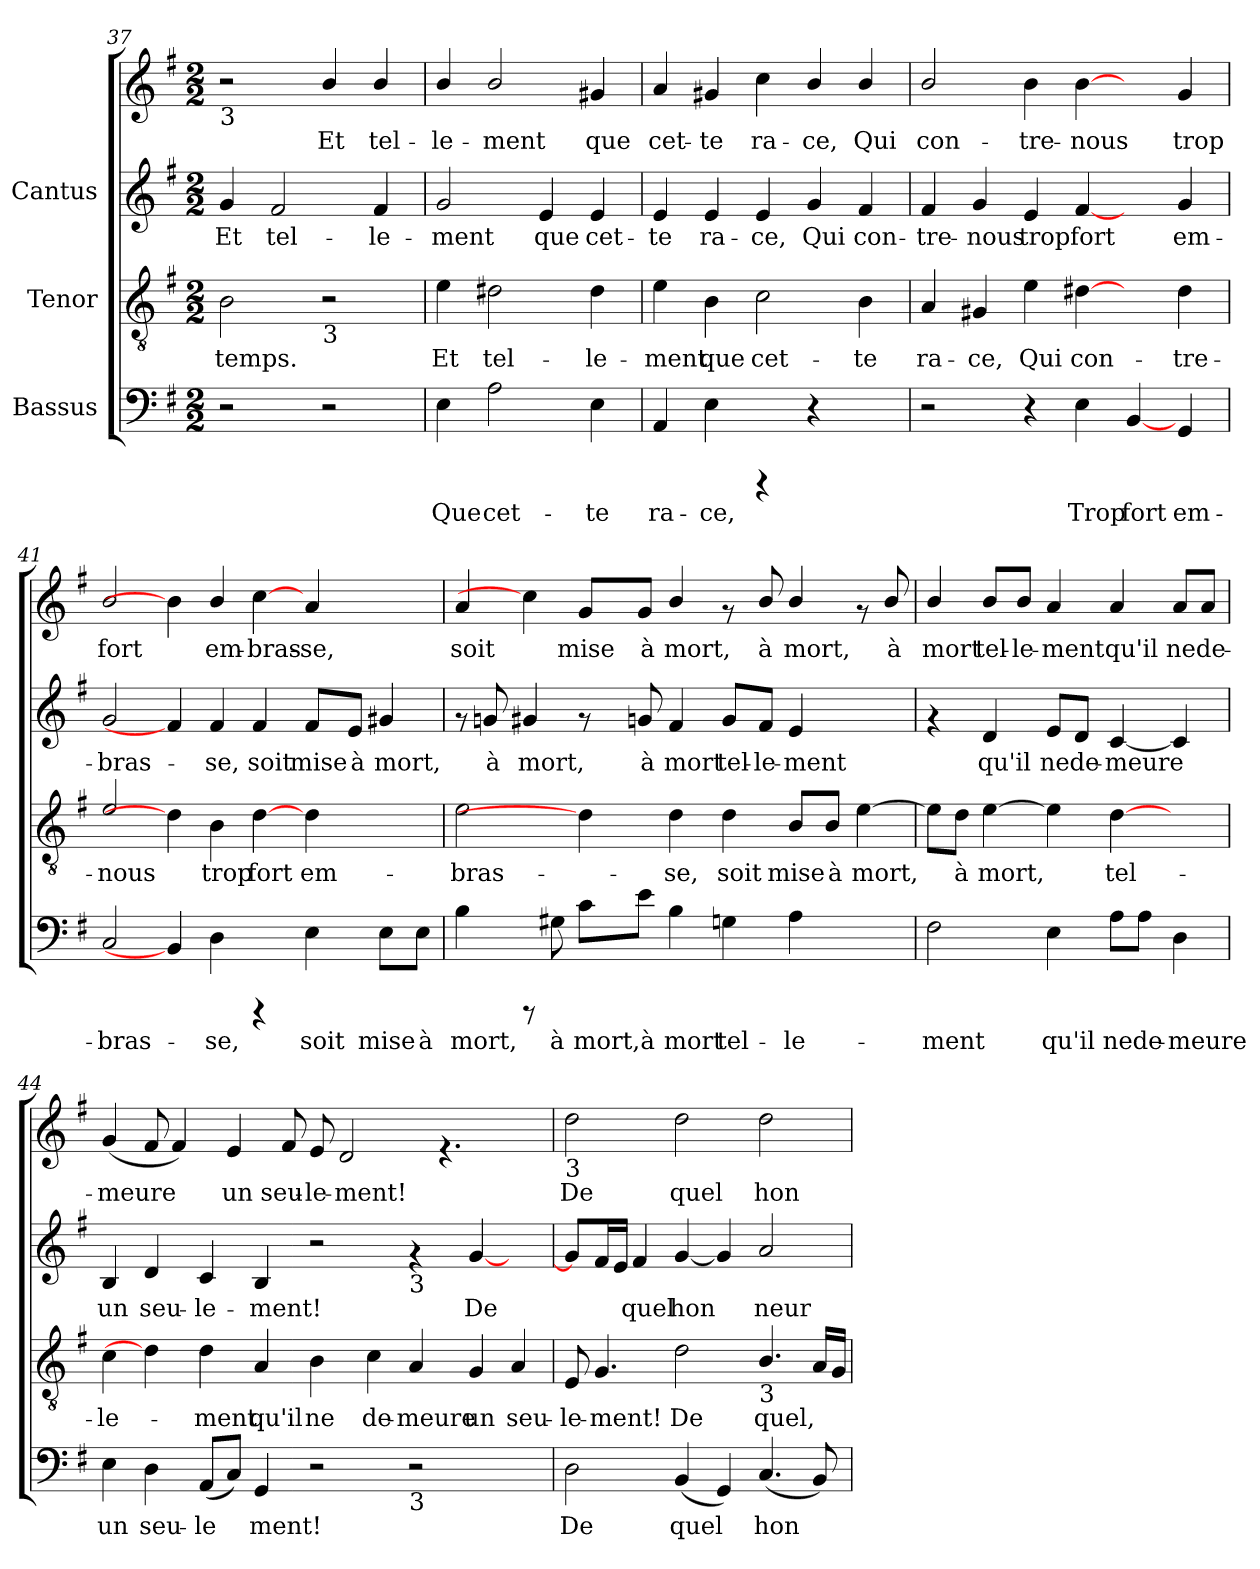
**kern	**text	**kern	**text	**kern	**text	**kern	**text
*part3	*part3	*part2	*part2	*part1	*part1	*part1	*part1
*staff4	*staff4	*staff3	*staff3	*staff2	*staff2	*staff1	*staff1
*I"Bassus	*	*I"Tenor	*	*I"Cantus	*	*	*
!!LO:LB:g=z
*clefF4	*	*clefGv2	*	*clefG2	*	*clefG2	*
*k[f#]	*	*k[f#]	*	*k[f#]	*	*k[f#]	*
*G:	*	*G:	*	*G:	*	*G:	*
*M2/2	*	*M2/2	*	*M2/2	*	*M2/2	*
=37	=37	=37	=37	=37	=37	=37	=37
!	!	!	!	!	!	!LO:TX:b:t=3	!
!	!	!	!LO:LY:b:cj	!	!LO:LY:b:cj	!	!
2r	.	2B\	temps.	4g/	-Et	2r	.
!	!	!	!	!	!LO:LY:b:cj	!	!
.	.	.	.	2f#/	tel-	.	.
!	!	!LO:TX:b:t=3	!	!	!	!	!
!	!	!	!	!	!	!	!LO:LY:b
2r	.	2r	.	.	.	4b/	Et
!	!	!	!	!	!LO:LY:b:cj	!	!LO:LY:b
.	.	.	.	4f#/	-le-	4b/	tel-
!!LO:PB:g=z
=38	=38	=38	=38	=38	=38	=38	=38
!	!LO:LY:b:cj	!	!LO:LY:b:cj	!	!LO:LY:b:cj	!	!LO:LY:b
4E\	Que	4e\	Et	2g/	ment	4b/	-le-
!	!LO:LY:b:cj	!	!LO:LY:b:cj	!	!	!	!LO:LY:b
2A\	cet-	2d#X\	tel-	.	.	2b/	-ment
!	!	!	!	!	!LO:LY:b:cj	!	!
.	.	.	.	4e/	que	.	.
!	!LO:LY:b:cj	!	!LO:LY:b:cj	!	!LO:LY:b:cj	!	!LO:LY:b
4E\	-te	4d#\	-le-	4e/	cet-	4g#X/	que
!!LO:LB:g=z
=39	=39	=39	=39	=39	=39	=39	=39
!	!LO:LY:b:cj	!	!LO:LY:b:cj	!	!LO:LY:b:cj	!	!LO:LY:b
4AA/	ra-	4e\	-ment	4e/	te	4a/	-cet-
!	!LO:LY:b:cj	!	!LO:LY:b:cj	!	!LO:LY:b:cj	!	!LO:LY:b
4E\	-ce,	4B\	que	4e/	ra-	4g#X/	-te
!	!	!	!LO:LY:b:cj	!	!LO:LY:b:cj	!	!LO:LY:b
4rCCC	.	2c\	cet-	4e/	-ce,	4cc\	ra-
!	!	!	!	!	!LO:LY:b:cj	!	!LO:LY:b
4r	.	.	.	4g/	Qui	4b/	-ce,
!	!	!	!LO:LY:b:cj	!	!LO:LY:b:cj	!	!LO:LY:b
4ryy	.	4B\	-te	4f#/	con-	4b/	Qui
!!LO:LB:g=z
=40	=40	=40	=40	=40	=40	=40	=40
!	!	!	!LO:LY:b:cj	!	!LO:LY:b:cj	!	!LO:LY:b
2r	.	4A/	ra-	4f#/	tre-	2b/	-con-
!	!	!	!LO:LY:b:cj	!	!LO:LY:b:cj	!	!
.	.	4G#X/	-ce,	4g/	-nous	.	.
!	!	!	!LO:LY:a:cj	!	!LO:LY:a:cj	!	!LO:LY:a
4r	.	4e\	Qui	4e/	trop	4b\	-tre-
!	!LO:LY:b:cj	!	!LO:LY:a:cj	!	!LO:LY:a:cj	!	!LO:LY:a
4E\	Trop	[4d#X\	con-	[4f#/	fort	[4b\	-nous
!	!LO:LY:b:cj	!	!	!	!	!	!
[4BB/	fort	4ryy	.	4ryy	.	4ryy	.
!	!LO:LY:b:cj	!	!LO:LY:a:cj	!	!LO:LY:a:cj	!	!LO:LY:a
4GG/	em-	4d#\	-tre-	4g/	em-	4g/	trop
!!LO:LB:g=z
=41	=41	=41	=41	=41	=41	=41	=41
!	!LO:LY:b:cj	!	!LO:LY:b:cj	!	!LO:LY:b:cj	!	!LO:LY:b
2C/	-bras-	2e/	-nous	2g/	bras-	2b/	-fort
4BB/]	.	4d#\]	.	4f#/]	.	4b\]	.
!	!LO:LY:b:cj	!	!LO:LY:b:cj	!	!LO:LY:b:cj	!	!LO:LY:b
4D\	-se,	4B\	trop	4f#/	-se,	4b/	em-
!	!	!	!LO:LY:b:cj	!	!LO:LY:b:cj	!	!LO:LY:b
4rCCC	.	[4d\	fort	4f#/	soit	[4cc\	-bras-
!	!LO:LY:b:cj	!	!LO:LY:b:cj	!	!LO:LY:b:cj	!	!LO:LY:b
4E\	soit	4d\	em-	8f#/L	mise	4a/	-se,
!	!	!	!	!	!LO:LY:b:cj	!	!
.	.	.	.	8e/J	à	.	.
!	!LO:LY:b:cj	!	!	!	!LO:LY:b:cj	!	!
8E\L	mise	4ryy	.	4g#X/	mort,	4ryy	.
!	!LO:LY:b:cj	!	!	!	!	!	!
8E\J	à	.	.	.	.	.	.
!!LO:PB:g=z
=42	=42	=42	=42	=42	=42	=42	=42
!	!LO:LY:b:cj	!	!LO:LY:b:cj	!	!	!	!LO:LY:b
4B\	mort,	2e\	-bras-	8rf	.	4a/	soit
!	!	!	!	!	!LO:LY:b:cj	!	!
.	.	.	.	8gn/	à	.	.
!	!	!	!	!	!LO:LY:b:cj	!	!
8rCCC	.	.	.	4g#X/	mort,	4cc\]	.
!	!LO:LY:b:cj	!	!	!	!	!	!
8G#X\	à	.	.	.	.	.	.
!	!LO:LY:b:cj	!	!	!	!	!	!LO:LY:b
8c\L	mort,	4d\]	.	8rf	.	8g/L	mise
!	!LO:LY:b:cj	!	!	!	!LO:LY:b:cj	!	!LO:LY:b
8e\J	à	.	.	8g/	à	8g/J	à
!	!LO:LY:b:cj	!	!LO:LY:b:cj	!	!LO:LY:b:cj	!	!LO:LY:b
4B\	mort	4d\	-se,	4f#/	mort	4b/	mort,
!	!LO:LY:b:cj	!	!LO:LY:b:cj	!	!LO:LY:b:cj	!	!
4G\	tel-	4d\	soit	8g/L	tel-	8rf	.
!	!	!	!	!	!LO:LY:b:cj	!	!LO:LY:b
.	.	.	.	8f#/J	-le-	8b/	à
!	!LO:LY:b:cj	!	!LO:LY:b:cj	!	!LO:LY:b:cj	!	!LO:LY:b
4A\	-le-	8B/L	mise	4e/	-ment	4b/	mort,
!	!	!	!LO:LY:b:cj	!	!	!	!
.	.	8B/J	à	.	.	.	.
!	!	!	!LO:LY:b:cj	!	!	!	!
4ryy	.	[>4e\	mort,	4ryy	.	8rf	.
!	!	!	!	!	!	!	!LO:LY:b
.	.	.	.	.	.	8b/	à
!!LO:LB:g=z
=43	=43	=43	=43	=43	=43	=43	=43
!	!LO:LY:b:cj	!	!LO:LY:b:cj	!	!	!	!LO:LY:b
2F#\	-ment	8e\L]	.	4rf	.	4b/	mort
!	!	!	!LO:LY:b:cj	!	!	!	!
.	.	8d\J	à	.	.	.	.
!	!	!	!LO:LY:b:cj	!	!LO:LY:b:cj	!	!LO:LY:b
.	.	[>4e\	mort,	4d/	-qu'il	8b/L	tel-
!	!	!	!	!	!	!	!LO:LY:b
.	.	.	.	.	.	8b/J	-le-
!	!LO:LY:a:cj	!	!LO:LY:a:cj	!	!LO:LY:a:cj	!	!LO:LY:a
4E\	qu'il	4e\]	.	8e/L	ne	4a/	-ment
!	!	!	!	!	!LO:LY:a:cj	!	!
.	.	.	.	8d/J	de-	.	.
!	!LO:LY:a:cj	!	!LO:LY:a:cj	!	!LO:LY:a:cj	!	!LO:LY:a
8A\L	ne	[4d\	tel-	[<4c/	-meure	4a/	qu'il
!	!LO:LY:a:cj	!	!	!	!	!	!
8A\J	de-	.	.	.	.	.	.
!	!LO:LY:a:cj	!	!	!	!LO:LY:a:cj	!	!LO:LY:a
4D\	-meure	4ryy	.	4c/]	.	8a/L	ne
!	!	!	!	!	!	!	!LO:LY:a
.	.	.	.	.	.	8a/J	de-
!!LO:LB:g=z
=44	=44	=44	=44	=44	=44	=44	=44
!	!LO:LY:b:cj	!	!LO:LY:b:cj	!	!LO:LY:b:cj	!	!LO:LY:b
4E\	un	4c\	-le-	4B/	un	(<4g/	meure
!	!LO:LY:b:cj	!	!	!	!LO:LY:b:cj	!	!LO:LY:b
4D\	seu-	4d\]	.	4d/	seu-	8f#/	.
!	!	!	!	!	!	!	!LO:LY:b
.	.	.	.	.	.	4f#/)	.
!	!LO:LY:b:cj	!	!LO:LY:b:cj	!	!LO:LY:b:cj	!	!
(<8AA/L	-le-	4d\	-ment	4c/	-le-	.	.
!	!LO:LY:b:cj	!	!	!	!	!	!LO:LY:b
8C/J)	-	.	.	.	.	4e/	un
!	!LO:LY:b:cj	!	!LO:LY:b:cj	!	!LO:LY:b:cj	!	!
4GG/	ment!	4A/	qu'il	4B/	-ment!	.	.
!	!	!	!	!	!	!	!LO:LY:b
.	.	.	.	.	.	8f#/	seu-
!	!	!	!LO:LY:b:cj	!	!	!	!LO:LY:a
2r	.	4B\	ne	2r	.	8e/	-le-
!	!	!	!	!	!	!	!LO:LY:a
.	.	.	.	.	.	2d/	-ment!
!	!	!	!LO:LY:a:cj	!	!	!	!
.	.	4c\	de-	.	.	.	.
!	!	!	!	!LO:TX:b:t=3	!	!	!
!LO:TX:b:t=3	!	!	!	!	!	!	!
!	!	!	!LO:LY:a:cj	!	!	!	!
2r	.	4A/	-meure	4rf	.	.	.
.	.	.	.	.	.	4.rf	.
!	!	!	!LO:LY:a:cj	!	!LO:LY:a:cj	!	!
.	.	4G/	un	[<4g/	De	.	.
!	!	!	!LO:LY:a:cj	!	!	!	!
4ryy	.	4A/	seu-	4ryy	.	4ryy	.
!!LO:LB:g=z
=45	=45	=45	=45	=45	=45	=45	=45
!	!	!	!	!	!	!LO:TX:b:t=3	!
!	!LO:LY:b:cj	!	!LO:LY:b:cj	!	!LO:LY:b:cj	!	!LO:LY:b
2D\	De	8E/	-le-	8g/L]	-	2dd\	De
!	!	!	!LO:LY:b:cj	!	!LO:LY:b:cj	!	!
.	.	4.G/	-ment!	16f#/	.	.	.
!	!	!	!	!	!LO:LY:b:cj	!	!
.	.	.	.	16e/J	.	.	.
!	!	!	!	!	!LO:LY:b:cj	!	!
.	.	.	.	4f#/	quel	.	.
!	!LO:LY:b:cj	!	!LO:LY:b:cj	!	!LO:LY:b:cj	!	!LO:LY:b
(<4BB/	quel	2d\	De	[<4g/	hon-	2dd\	quel
!	!LO:LY:b:cj	!	!	!	!LO:LY:b:cj	!	!
4GG/)	.	.	.	4g/]	-	.	.
!	!	!LO:TX:b:t=3	!	!	!	!	!
!	!LO:LY:b:cj	!	!LO:LY:b:cj	!	!LO:LY:b:cj	!	!LO:LY:b
(<4.C/	hon-	4.B/	quel,	2a/	neur	2dd\	hon-
!	!LO:LY:b:cj	!	!LO:LY:b:cj	!	!	!	!
8BB/)	--	16A/L	.	.	.	.	.
!	!	!	!LO:LY:b:cj	!	!	!	!
.	.	16G/J	.	.	.	.	.
=	=	=	=	=	=	=	=
*-	*-	*-	*-	*-	*-	*-	*-
